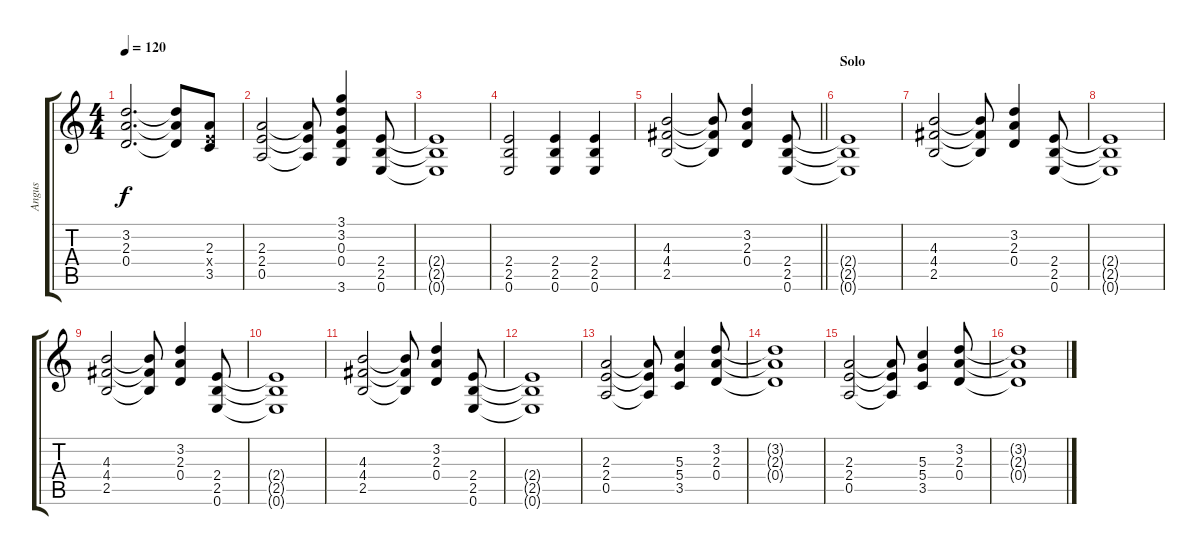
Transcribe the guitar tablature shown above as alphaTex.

\track ("Angus" "Angus") {instrument overdrivenguitar}
\staff {score tabs}
\tuning (E4 B3 G3 D3 A2 E2) {hide}
\ts (4 4)
\tempo 120
\clef g2
\ks c
(3.2{t} 2.3{t} 0.4{t}).2{d dy f} (3.2{t} 2.3{t} 0.4{t}).8 (2.3 2.4{x} 3.5).8 |
(2.3 2.4 0.5).2 (2.3{t} 2.4{t} 0.5{t}).8 (3.1 3.2 0.3 0.4 3.6).4 (2.4 2.5 0.6).8 |
(2.4{t} 2.5{t} 0.6{t}).1 |
(2.4 2.5 0.6).2 (2.4 2.5 0.6).4 (2.4 2.5 0.6).4 |
\barLineRight lightlight
(4.3 4.4 2.5).2 (4.3{t} 4.4{t} 2.5{t}).8 (3.2 2.3 0.4).4 (2.4 2.5 0.6).8 |
\section ("" "Solo")
(2.4{t} 2.5{t} 0.6{t}).1 |
(4.3 4.4 2.5).2 (4.3{t} 4.4{t} 2.5{t}).8 (3.2 2.3 0.4).4 (2.4 2.5 0.6).8 |
(2.4{t} 2.5{t} 0.6{t}).1 |
(4.3 4.4 2.5).2 (4.3{t} 4.4{t} 2.5{t}).8 (3.2 2.3 0.4).4 (2.4 2.5 0.6).8 |
(2.4{t} 2.5{t} 0.6{t}).1 |
(4.3 4.4 2.5).2 (4.3{t} 4.4{t} 2.5{t}).8 (3.2 2.3 0.4).4 (2.4 2.5 0.6).8 |
(2.4{t} 2.5{t} 0.6{t}).1 |
(2.3 2.4 0.5).2 (2.3{t} 2.4{t} 0.5{t}).8 (5.3 5.4 3.5).4 (3.2 2.3 0.4).8 |
(3.2{t} 2.3{t} 0.4{t}).1 |
(2.3 2.4 0.5).2 (2.3{t} 2.4{t} 0.5{t}).8 (5.3 5.4 3.5).4 (3.2 2.3 0.4).8 |
(3.2{t} 2.3{t} 0.4{t}).1
